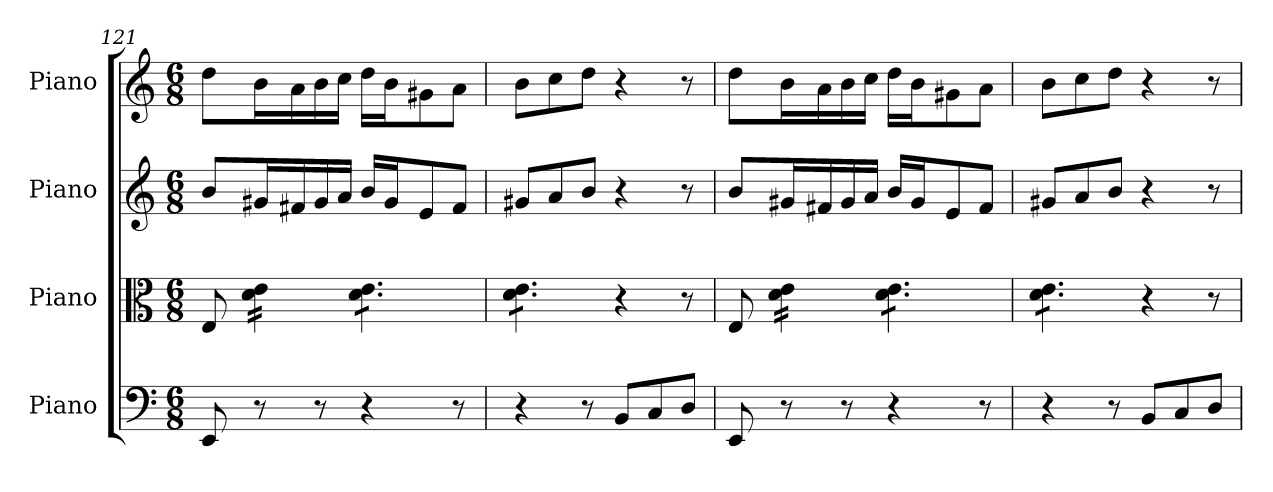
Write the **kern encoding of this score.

**kern	**kern	**kern	**kern
*part4	*part3	*part2	*part1
*staff4	*staff3	*staff2	*staff1
*I"Piano	*I"Piano	*I"Piano	*I"Piano
*I'Pno	*I'Pno	*I'Pno	*I'Pno
*clefF4	*clefC3	*clefG2	*clefG2
*k[]	*k[]	*k[]	*k[]
*M6/8	*M6/8	*M6/8	*M6/8
=121	=121	=121	=121
8EE/	8E/	8b/L	8dd\L
*	*tremolo	*	*
8r	16d\ 16e\LL	16g#X/L	16b\L
.	16d\ 16e\	16f#X/	16a\
8r	16d\ 16e\	16g#/	16b\
.	16d\ 16e\JJ	16a/JJ	16cc\JJ
4r	8d\ 8e\L	16b/LL	16dd\LL
.	.	16g#/J	16b\J
.	8d\ 8e\	8e/	8g#X\
8r	8d\ 8e\J	8f#/J	8a\J
=122	=122	=122	=122
4r	8d\ 8e\L	8g#X/L	8b\L
.	8d\ 8e\	8a/	8cc\
8r	8d\ 8e\J	8b/J	8dd\J
*	*Xtremolo	*	*
8BB/L	4r	4r	4r
8C/	.	.	.
8D/J	8r	8r	8r
=123	=123	=123	=123
8EE/	8E/	8b/L	8dd\L
*	*tremolo	*	*
8r	16d\ 16e\LL	16g#X/L	16b\L
.	16d\ 16e\	16f#X/	16a\
8r	16d\ 16e\	16g#/	16b\
.	16d\ 16e\JJ	16a/JJ	16cc\JJ
4r	8d\ 8e\L	16b/LL	16dd\LL
.	.	16g#/J	16b\J
.	8d\ 8e\	8e/	8g#X\
8r	8d\ 8e\J	8f#/J	8a\J
!!LO:LB:g=z
=124	=124	=124	=124
4r	8d\ 8e\L	8g#X/L	8b\L
.	8d\ 8e\	8a/	8cc\
8r	8d\ 8e\J	8b/J	8dd\J
*	*Xtremolo	*	*
8BB/L	4r	4r	4r
8C/	.	.	.
8D/J	8r	8r	8r
=	=	=	=
*-	*-	*-	*-
